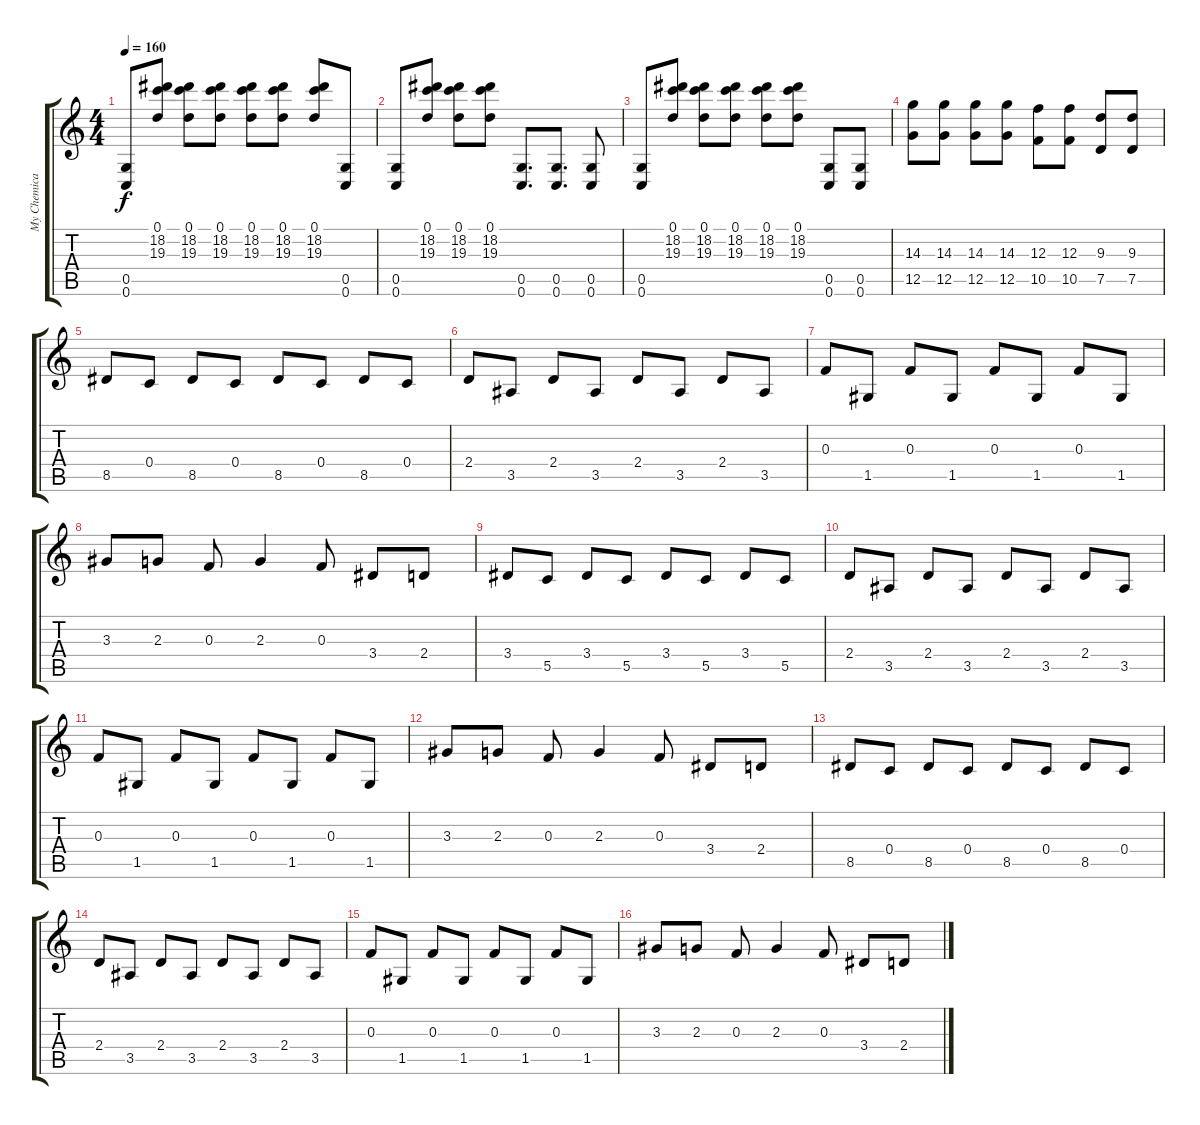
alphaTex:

\track ("My Chemical Kevin" "My Chemica") {instrument overdrivenguitar}
\staff {score tabs}
\tuning (D4 A3 F3 C3 G2 C2) {hide}
\ts (4 4)
\tempo 160
\clef g2
\ks c
(0.5 0.6).8{dy f} (0.1 18.2 19.3).8 (0.1 18.2 19.3).8 (0.1 18.2 19.3).8 (0.1 18.2 19.3).8 (0.1 18.2 19.3).8 (0.1 18.2 19.3).8 (0.5 0.6).8 |
(0.5 0.6).8 (0.1 18.2 19.3).8 (0.1 18.2 19.3).8 (0.1 18.2 19.3).8 (0.5 0.6).8{d} (0.5 0.6).8{d} (0.5 0.6).8 |
(0.5 0.6).8 (0.1 18.2 19.3).8 (0.1 18.2 19.3).8 (0.1 18.2 19.3).8 (0.1 18.2 19.3).8 (0.1 18.2 19.3).8 (0.5 0.6).8 (0.5 0.6).8 |
(14.3 12.5).8 (14.3 12.5).8 (14.3 12.5).8 (14.3 12.5).8 (12.3 10.5).8 (12.3 10.5).8 (9.3 7.5).8 (9.3 7.5).8 |
8.5.8 0.4.8 8.5.8 0.4.8 8.5.8 0.4.8 8.5.8 0.4.8 |
2.4.8 3.5.8 2.4.8 3.5.8 2.4.8 3.5.8 2.4.8 3.5.8 |
0.3.8 1.5.8 0.3.8 1.5.8 0.3.8 1.5.8 0.3.8 1.5.8 |
3.3.8 2.3.8 0.3.8 2.3.4 0.3.8 3.4.8 2.4.8 |
3.4.8 5.5.8 3.4.8 5.5.8 3.4.8 5.5.8 3.4.8 5.5.8 |
2.4.8 3.5.8 2.4.8 3.5.8 2.4.8 3.5.8 2.4.8 3.5.8 |
0.3.8 1.5.8 0.3.8 1.5.8 0.3.8 1.5.8 0.3.8 1.5.8 |
3.3.8 2.3.8 0.3.8 2.3.4 0.3.8 3.4.8 2.4.8 |
8.5.8 0.4.8 8.5.8 0.4.8 8.5.8 0.4.8 8.5.8 0.4.8 |
2.4.8 3.5.8 2.4.8 3.5.8 2.4.8 3.5.8 2.4.8 3.5.8 |
0.3.8 1.5.8 0.3.8 1.5.8 0.3.8 1.5.8 0.3.8 1.5.8 |
3.3.8 2.3.8 0.3.8 2.3.4 0.3.8 3.4.8 2.4.8
